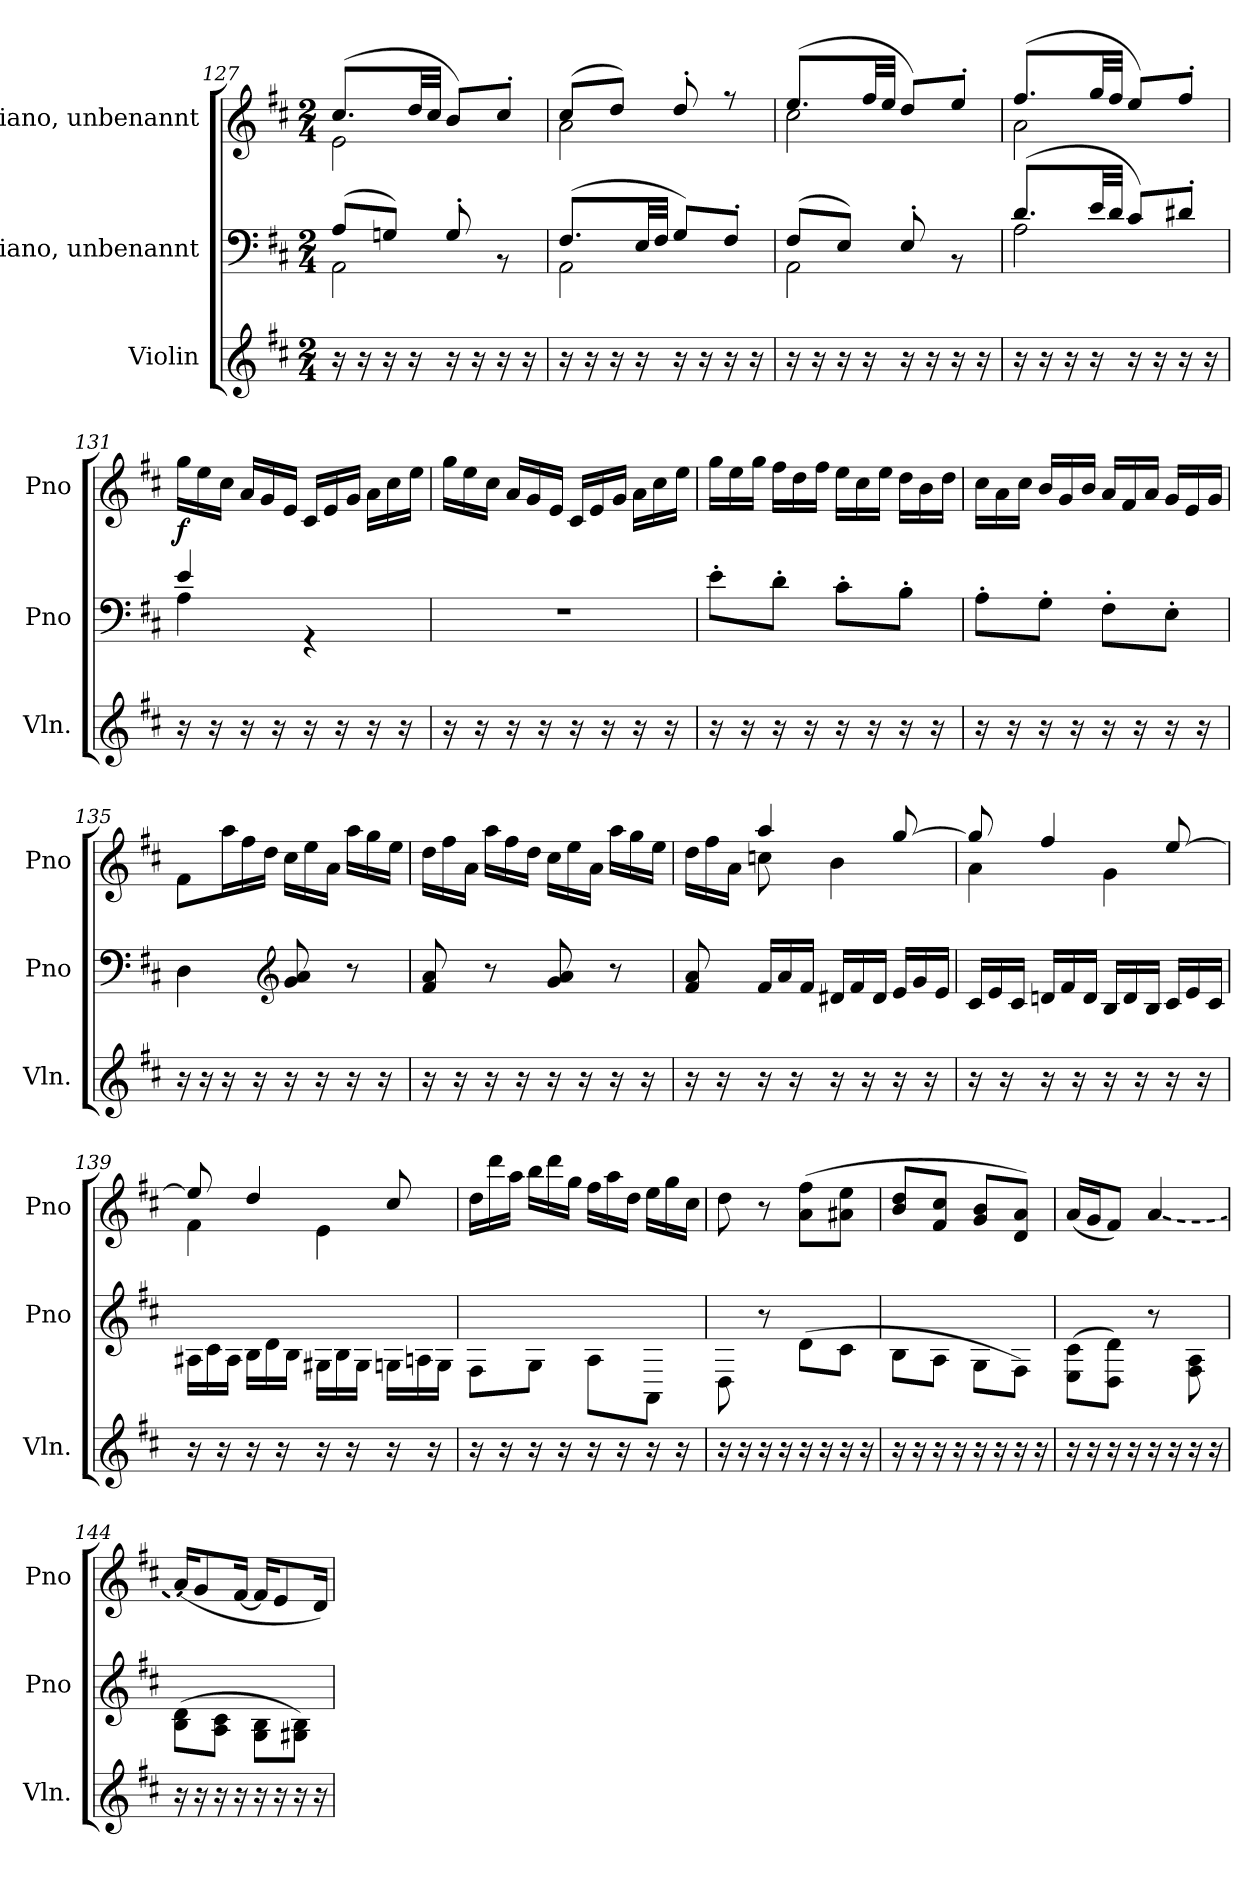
**kern	**kern	**kern	**dynam
*part3	*part2	*part1	*part1
*staff3	*staff2	*staff1	*staff1
*I"Violin	*I"Piano, unbenannt	*I"Piano, unbenannt	*
*I'Vln.	*I'Pno	*I'Pno	*
*clefG2	*clefF4	*clefG2	*
*k[f#c#]	*k[f#c#]	*k[f#c#]	*
*M2/4	*M2/4	*M2/4	*
=127	=127	=127	=127
*	*^	*^	*
16r	(>8A/L	2AA\	(>8.cc#/L	2e\	.
16r	.	.	.	.	.
16r	8Gn/J)	.	.	.	.
16r	.	.	32dd/LL	.	.
.	.	.	32cc#/JJJ	.	.
16r	8G'/	.	8b/L)	.	.
16r	.	.	.	.	.
16r	8rBB	.	8cc#'/J	.	.
16r	.	.	.	.	.
!!LO:PB:g=z	!!
=128	=128	=128	=128	=128	=128
16r	(>8.F#/L	2AA\	(>8cc#/L	2a\	.
16r	.	.	.	.	.
16r	.	.	8dd/J)	.	.
16r	32E/LL	.	.	.	.
.	32F#/JJJ	.	.	.	.
16r	8G/L)	.	8dd'/	.	.
16r	.	.	.	.	.
16r	8F#'/J	.	8r	.	.
16r	.	.	.	.	.
=129	=129	=129	=129	=129	=129
16r	(>8F#/L	2AA\	(>8.ee/L	2cc#\	.
16r	.	.	.	.	.
16r	8E/J)	.	.	.	.
16r	.	.	32ff#/LL	.	.
.	.	.	32ee/JJJ	.	.
16r	8E'/	.	8dd/L)	.	.
16r	.	.	.	.	.
16r	8rBB	.	8ee'/J	.	.
16r	.	.	.	.	.
=130	=130	=130	=130	=130	=130
16r	(>8.d/L	2A\	(>8.ff#/L	2a\	.
16r	.	.	.	.	.
16r	.	.	.	.	.
16r	32e/LL	.	32gg/LL	.	.
.	32d/JJJ	.	32ff#/JJJ	.	.
16r	8c#/L)	.	8ee/L)	.	.
16r	.	.	.	.	.
16r	8d#X'/J	.	8ff#'/J	.	.
16r	.	.	.	.	.
*	*	*	*v	*v	*
=131	=131	=131	=131	=131
*	*	*	*Xtuplet	*
!	!	!	!	!LO:DY:b
16r	4e/	4A\	24gg\LL	f
.	.	.	24ee\	.
16r	.	.	.	.
.	.	.	24cc#\JJ	.
16r	.	.	24a/LL	.
.	.	.	24g/	.
16r	.	.	.	.
.	.	.	24e/JJ	.
16r	4rGG	4ryy	24c#/LL	.
.	.	.	24e/	.
16r	.	.	.	.
.	.	.	24g/JJ	.
16r	.	.	24a\LL	.
.	.	.	24cc#\	.
16r	.	.	.	.
.	.	.	24ee\JJ	.
*	*v	*v	*	*
!!LO:LB:g=z
=132	=132	=132	=132
16r	2r	24gg\LL	.
.	.	24ee\	.
16r	.	.	.
.	.	24cc#\JJ	.
16r	.	24a/LL	.
.	.	24g/	.
16r	.	.	.
.	.	24e/JJ	.
16r	.	24c#/LL	.
.	.	24e/	.
16r	.	.	.
.	.	24g/JJ	.
16r	.	24a\LL	.
.	.	24cc#\	.
16r	.	.	.
.	.	24ee\JJ	.
=133	=133	=133	=133
16r	8e'\L	24gg\LL	.
.	.	24ee\	.
16r	.	.	.
.	.	24gg\JJ	.
16r	8d'\J	24ff#\LL	.
.	.	24dd\	.
16r	.	.	.
.	.	24ff#\JJ	.
16r	8c#'\L	24ee\LL	.
.	.	24cc#\	.
16r	.	.	.
.	.	24ee\JJ	.
16r	8B'\J	24dd\LL	.
.	.	24b\	.
16r	.	.	.
.	.	24dd\JJ	.
=134	=134	=134	=134
16r	8A'\L	24cc#\LL	.
.	.	24a\	.
16r	.	.	.
.	.	24cc#\JJ	.
16r	8G'\J	24b/LL	.
.	.	24g/	.
16r	.	.	.
.	.	24b/JJ	.
16r	8F#'\L	24a/LL	.
.	.	24f#/	.
16r	.	.	.
.	.	24a/JJ	.
16r	8E'\J	24g/LL	.
.	.	24e/	.
16r	.	.	.
.	.	24g/JJ	.
!!LO:LB:g=z
=135	=135	=135	=135
16r	4D\	8f#\L	.
16r	.	.	.
16r	.	24aa\L	.
.	.	24ff#\	.
16r	.	.	.
.	.	24dd\JJ	.
*	*clefG2	*	*
16r	8g/ 8a/	24cc#\LL	.
.	.	24ee\	.
16r	.	.	.
.	.	24a\JJ	.
16r	8r	24aa\LL	.
.	.	24gg\	.
16r	.	.	.
.	.	24ee\JJ	.
=136	=136	=136	=136
16r	8f#/ 8a/	24dd\LL	.
.	.	24ff#\	.
16r	.	.	.
.	.	24a\JJ	.
16r	8r	24aa\LL	.
.	.	24ff#\	.
16r	.	.	.
.	.	24dd\JJ	.
16r	8g/ 8a/	24cc#\LL	.
.	.	24ee\	.
16r	.	.	.
.	.	24a\JJ	.
16r	8r	24aa\LL	.
.	.	24gg\	.
16r	.	.	.
.	.	24ee\JJ	.
=137	=137	=137	=137
*	*	*^	*
16r	8f#/ 8a/	8rddyy	24dd\LL	.
.	.	.	24ff#\	.
16r	.	.	.	.
.	.	.	24a\JJ	.
*	*Xtuplet	*	*	*
16r	24f#/LL	4aa/	8ccn\	.
.	24a/	.	.	.
16r	.	.	.	.
.	24f#/JJ	.	.	.
16r	24d#X/LL	.	4b\	.
.	24f#/	.	.	.
16r	.	.	.	.
.	24d#/JJ	.	.	.
16r	24e/LL	[8gg/	.	.
.	24g/	.	.	.
16r	.	.	.	.
.	24e/JJ	.	.	.
!!LO:PB:g=z	!!
=138	=138	=138	=138	=138
16r	24c#/LL	8gg/]	4a\	.
.	24e/	.	.	.
16r	.	.	.	.
.	24c#/JJ	.	.	.
16r	24dn/LL	4ff#/	.	.
.	24f#/	.	.	.
16r	.	.	.	.
.	24d/JJ	.	.	.
16r	24B/LL	.	4g\	.
.	24d/	.	.	.
16r	.	.	.	.
.	24B/JJ	.	.	.
16r	24c#/LL	[8ee/	.	.
.	24e/	.	.	.
16r	.	.	.	.
.	24c#/JJ	.	.	.
=139	=139	=139	=139	=139
16r	24A#X\LL	8ee/]	4f#\	.
.	24c#\	.	.	.
16r	.	.	.	.
.	24A#\JJ	.	.	.
16r	24B\LL	4dd/	.	.
.	24d\	.	.	.
16r	.	.	.	.
.	24B\JJ	.	.	.
16r	24G#X\LL	.	4e\	.
.	24B\	.	.	.
16r	.	.	.	.
.	24G#\JJ	.	.	.
16r	24Gn\LL	8cc#/	.	.
.	24An\	.	.	.
16r	.	.	.	.
.	24G\JJ	.	.	.
*	*	*v	*v	*
!!LO:LB:g=z
=140	=140	=140	=140
16r	8F#\L	24dd\LL	.
.	.	24ddd\	.
16r	.	.	.
.	.	24aa\JJ	.
16r	8G\J	24bb\LL	.
.	.	24ddd\	.
16r	.	.	.
.	.	24gg\JJ	.
16r	8A\L	24ff#\LL	.
.	.	24aa\	.
16r	.	.	.
.	.	24dd\JJ	.
16r	8AA\J	24ee\LL	.
.	.	24gg\	.
16r	.	.	.
.	.	24cc#\JJ	.
=141	=141	=141	=141
16r	8D\	8dd\	.
16r	.	.	.
16r	8r	8r	.
16r	.	.	.
16r	(<8d\L	(<8a\ 8ff#\L	.
16r	.	.	.
16r	8c#\J	8a#X\ 8ee\J	.
16r	.	.	.
=142	=142	=142	=142
16r	8B\L	8b/ 8dd/L	.
16r	.	.	.
16r	8A\J	8f#/ 8cc#/J	.
16r	.	.	.
16r	8G\L	8g/ 8b/L	.
16r	.	.	.
16r	8F#\J)	8d/ 8a/J)	.
16r	.	.	.
=143	=143	=143	=143
16r	(>8E\ 8c#\L	(<16a/LL	.
16r	.	16g/J	.
16r	8D\ 8d\J)	8f#/J)	.
16r	.	.	.
!	!	!LO:T:dash	!
16r	8r	[4a/	.
16r	.	.	.
16r	8F#\ 8A\	.	.
16r	.	.	.
!!LO:LB:g=z
=144	=144	=144	=144
16r	(>8B\ 8d\L	(<16a/KL]	.
16r	.	8g/	.
16r	8A\ 8c#\J	.	.
16r	.	[16f#/Jk	.
16r	8G\ 8B\L	16f#/KL]	.
16r	.	8e/	.
16r	8G#X\ 8B\J)	.	.
16r	.	16d/Jk)	.
=	=	=	=
*-	*-	*-	*-
